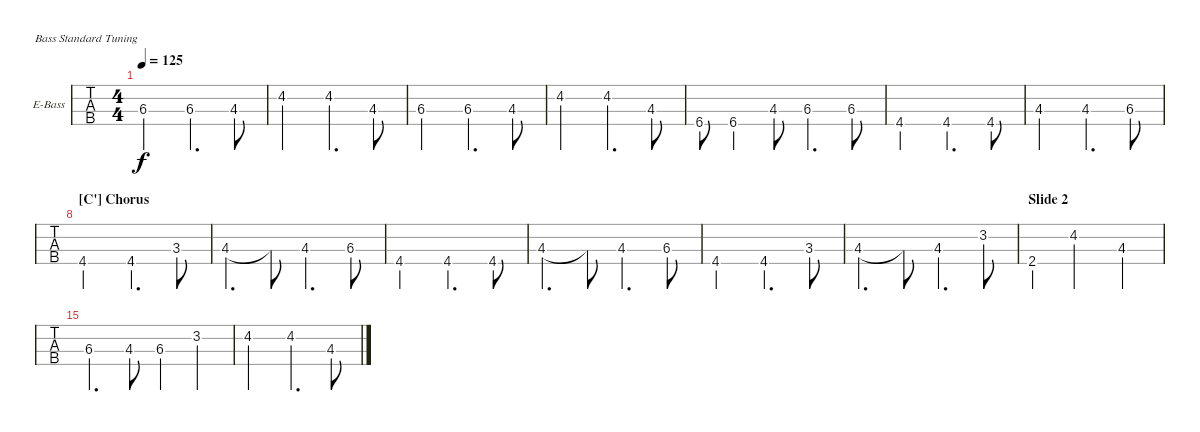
\bracketExtendMode nobrackets
\firstSystemTrackNameOrientation horizontal
\otherSystemsTrackNameOrientation horizontal
\defaultBarNumberDisplay FirstOfSystem
\track ("Bass" "E-Bass") {instrument electricbassfinger}
\staff {tabs}
\tuning (G2 D2 A1 E1)
\ts (4 4)
\tempo 125
\clef f4
\ks c
6.3.2{dy f} 6.3.4{d} 4.3.8 |
4.2.2 4.2.4{d} 4.3.8 |
6.3.2 6.3.4{d} 4.3.8 |
4.2.2 4.2.4{d} 4.3.8 |
6.4.8 6.4.4 4.3.8 6.3.4{d} 6.3.8 |
4.4.2 4.4.4{d} 4.4.8 |
4.3.2 4.3.4{d} 6.3.8 |
\section ("C'" "Chorus")
4.4.2 4.4.4{d} 3.3.8 |
4.3.4{d} 4.3{t}.8 4.3.4{d} 6.3.8 |
4.4.2 4.4.4{d} 4.4.8 |
4.3.4{d} 4.3{t}.8 4.3.4{d} 6.3.8 |
4.4.2 4.4.4{d} 3.3.8 |
4.3.4{d} 4.3{t}.8 4.3.4{d} 3.2.8 |
\section ("" "Slide 2")
2.4.4 4.2.2 4.3.4 |
6.3.4{d} 4.3.8 6.3.4 3.2.4 |
4.2.2 4.2.4{d} 4.3.8
